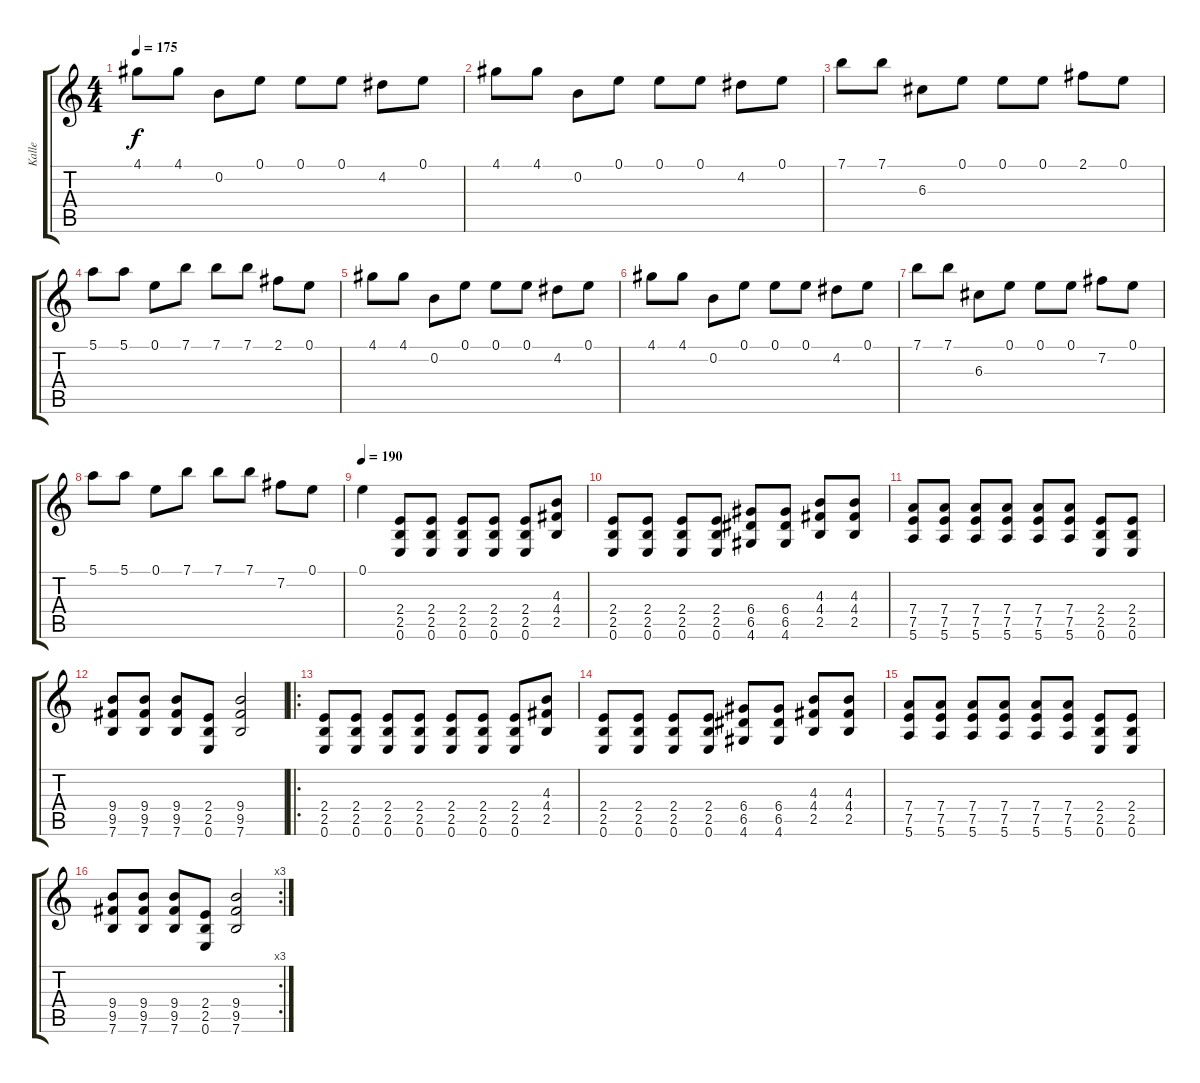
\track ("Kalle" "Kalle") {instrument distortionguitar}
\staff {score tabs}
\tuning (E4 B3 G3 D3 A2 E2) {hide}
\ts (4 4)
\tempo 175
\clef g2
\ks c
4.1.8{dy f} 4.1.8 0.2.8 0.1.8 0.1.8 0.1.8 4.2.8 0.1.8 |
4.1.8 4.1.8 0.2.8 0.1.8 0.1.8 0.1.8 4.2.8 0.1.8 |
7.1.8 7.1.8 6.3.8 0.1.8 0.1.8 0.1.8 2.1.8 0.1.8 |
5.1.8 5.1.8 0.1.8 7.1.8 7.1.8 7.1.8 2.1.8 0.1.8 |
4.1.8 4.1.8 0.2.8 0.1.8 0.1.8 0.1.8 4.2.8 0.1.8 |
4.1.8 4.1.8 0.2.8 0.1.8 0.1.8 0.1.8 4.2.8 0.1.8 |
7.1.8 7.1.8 6.3.8 0.1.8 0.1.8 0.1.8 7.2.8 0.1.8 |
5.1.8 5.1.8 0.1.8 7.1.8 7.1.8 7.1.8 7.2.8 0.1.8 |
\tempo 190
0.1.4 (2.4 2.5 0.6).8 (2.4 2.5 0.6).8 (2.4 2.5 0.6).8 (2.4 2.5 0.6).8 (2.4 2.5 0.6).8 (4.3 4.4 2.5).8 |
(2.4 2.5 0.6).8 (2.4 2.5 0.6).8 (2.4 2.5 0.6).8 (2.4 2.5 0.6).8 (6.4 6.5 4.6).8 (6.4 6.5 4.6).8 (4.3 4.4 2.5).8 (4.3 4.4 2.5).8 |
(7.4 7.5 5.6).8 (7.4 7.5 5.6).8 (7.4 7.5 5.6).8 (7.4 7.5 5.6).8 (7.4 7.5 5.6).8 (7.4 7.5 5.6).8 (2.4 2.5 0.6).8 (2.4 2.5 0.6).8 |
(9.4 9.5 7.6).8 (9.4 9.5 7.6).8 (9.4 9.5 7.6).8 (2.4 2.5 0.6).8 (9.4 9.5 7.6).2 |
\ro
(2.4 2.5 0.6).8 (2.4 2.5 0.6).8 (2.4 2.5 0.6).8 (2.4 2.5 0.6).8 (2.4 2.5 0.6).8 (2.4 2.5 0.6).8 (2.4 2.5 0.6).8 (4.3 4.4 2.5).8 |
(2.4 2.5 0.6).8 (2.4 2.5 0.6).8 (2.4 2.5 0.6).8 (2.4 2.5 0.6).8 (6.4 6.5 4.6).8 (6.4 6.5 4.6).8 (4.3 4.4 2.5).8 (4.3 4.4 2.5).8 |
(7.4 7.5 5.6).8 (7.4 7.5 5.6).8 (7.4 7.5 5.6).8 (7.4 7.5 5.6).8 (7.4 7.5 5.6).8 (7.4 7.5 5.6).8 (2.4 2.5 0.6).8 (2.4 2.5 0.6).8 |
\rc 3
(9.4 9.5 7.6).8 (9.4 9.5 7.6).8 (9.4 9.5 7.6).8 (2.4 2.5 0.6).8 (9.4 9.5 7.6).2
